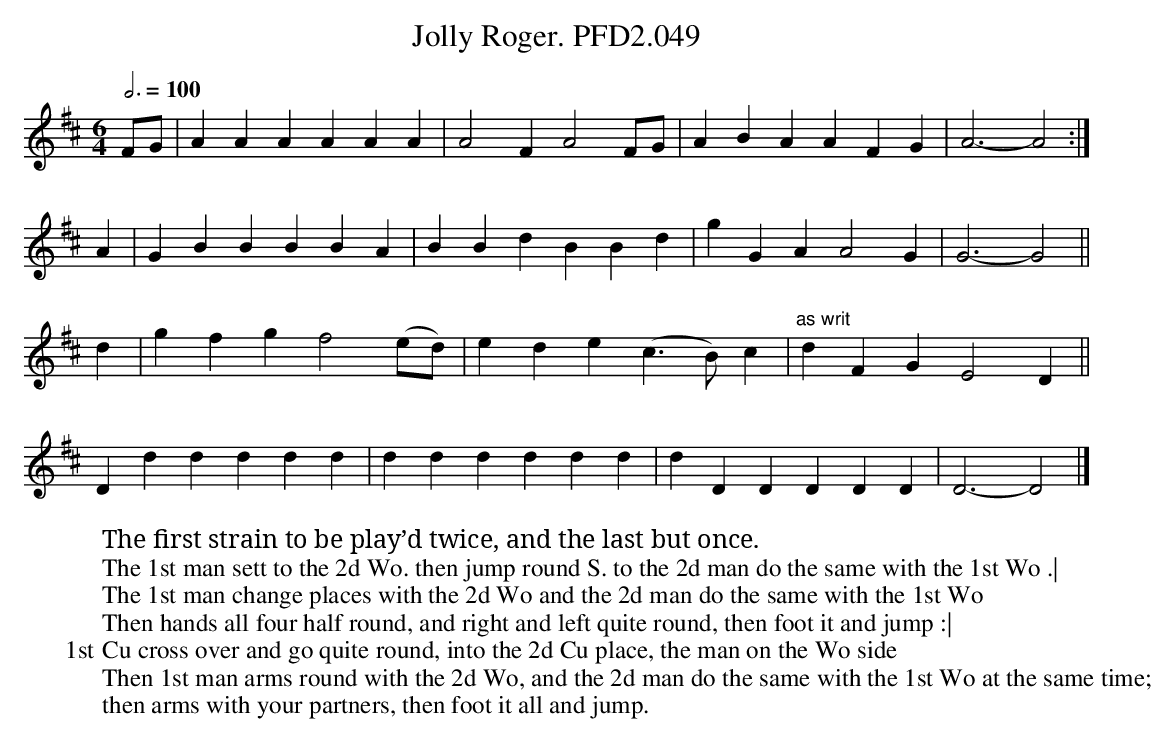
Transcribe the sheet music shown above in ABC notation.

X:1
T:Jolly Roger. PFD2.049
M:6/4
L:1/4
Q:3/4=100
W:The first strain to be play’d twice, and the last but once.
W:The 1st man sett to the 2d Wo. then jump round S. to the 2d man do the same with the 1st Wo .|
W:The 1st man change places with the 2d Wo and the 2d man do the same with the 1st Wo
W:Then hands all four half round, and right and left quite round, then foot it and jump :|
W:1st Cu cross over and go quite round, into the 2d Cu place, the man on the Wo side
W:Then 1st man arms round with the 2d Wo, and the 2d man do the same with the 1st Wo at the same time;
W:then arms with your partners, then foot it all and jump.
K:D
F/G/|AAA AAA|A2F A2F/G/|ABA AFG|A3-A2:|
A|GBB BBA|BBd BBd|gGA A2G|G3-G2||
d|gfg f2(e/d/)|ede (c>B)c|"as writ"dFG E2D||
Ddd ddd|ddd ddd|dDD DDD|D3-D2|]
